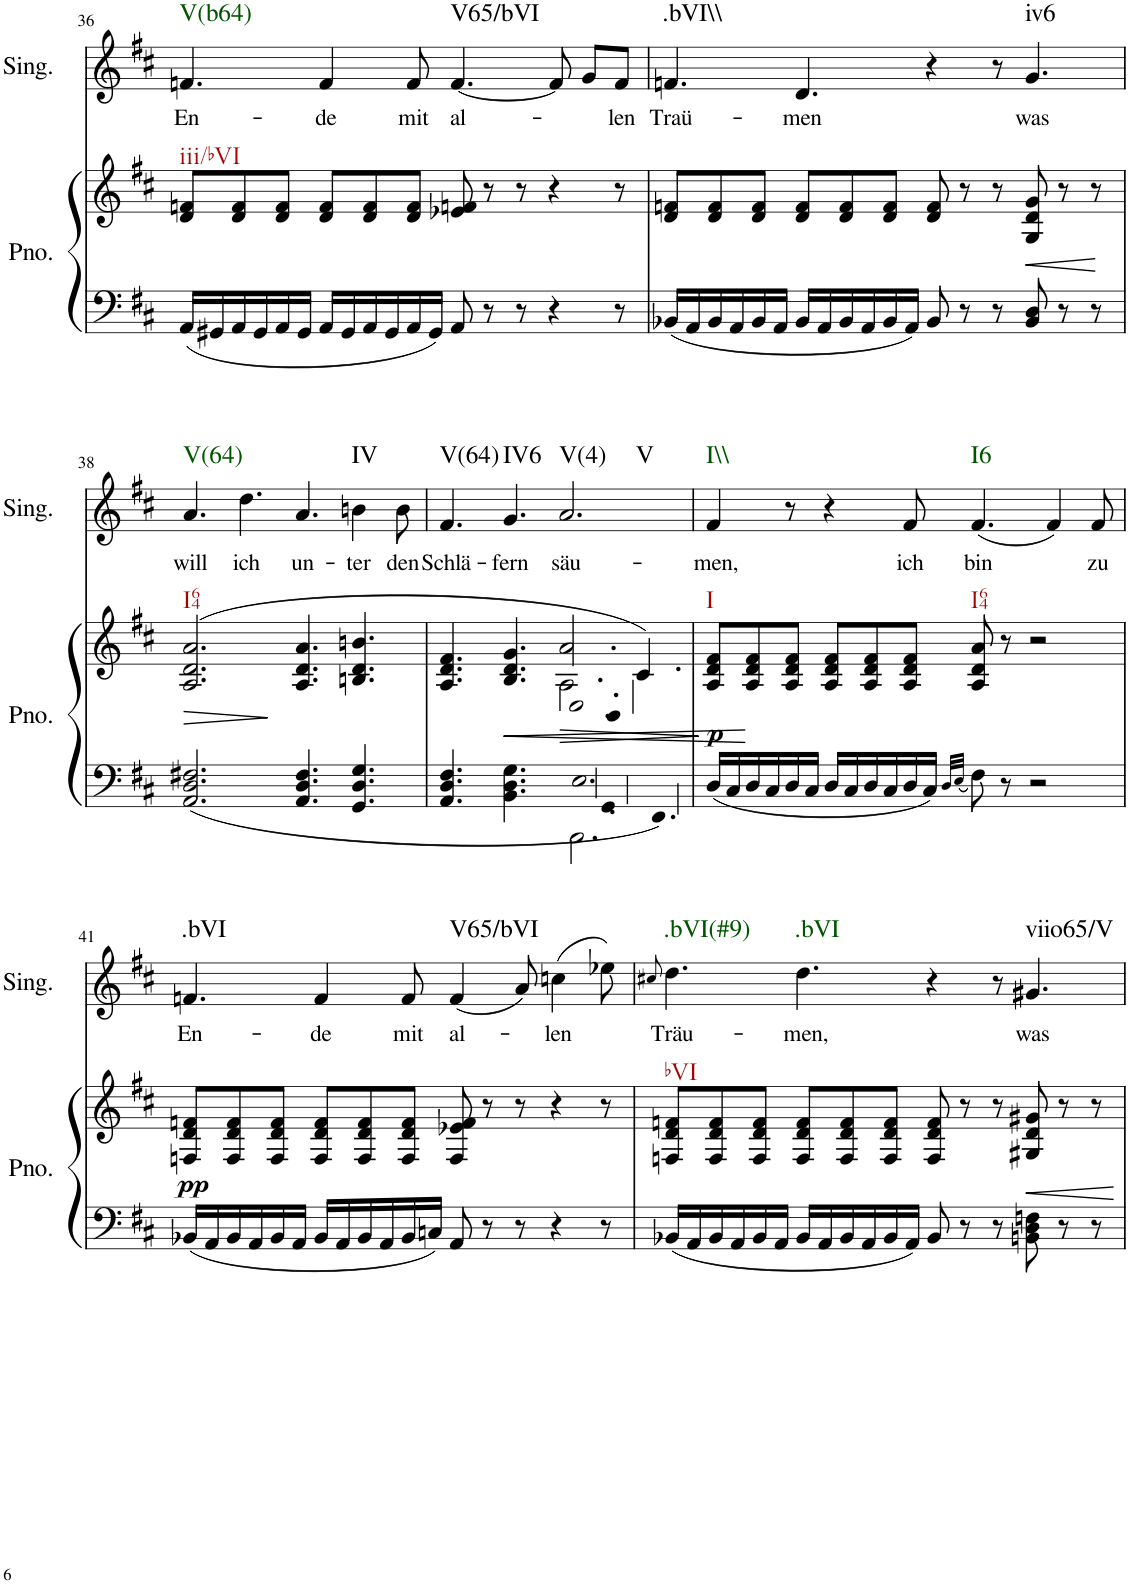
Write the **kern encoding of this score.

**kern	**kern	**dynam	**kern	**text	**harte
*part2	*part2	*part2	*part1	*part1	*part1
*staff3	*staff2	*staff2/3	*staff1	*staff1	*
*I"Pianoforte	*	*	*I"Singstimme	*	*
*I'Pno.	*	*	*I'Sing.	*	*
!!LO:PB:g=z
*clefF4	*clefG2	*	*clefG2	*	*
*k[f#c#]	*k[f#c#]	*	*k[f#c#]	*	*
*M12/8	*M12/8	*	*M12/8	*	*
=36	=36	=36	=36	=36	=36
!	!	!	!	!LO:LY:b	!LO:H:kt=V(b64)
16AA/LL	8d/ 8fn/L	.	4.fn/	En-	N
16GG#X/	.	.	.	.	.
16AA/	8d/ 8f/	.	.	.	.
16GG#/	.	.	.	.	.
16AA/	8d/ 8f/J	.	.	.	.
16GG#/JJ	.	.	.	.	.
!	!	!	!	!LO:LY:b	!
16AA/LL	8d/ 8f/L	.	4f/	-de	.
16GG#/	.	.	.	.	.
16AA/	8d/ 8f/	.	.	.	.
16GG#/	.	.	.	.	.
!	!	!	!	!LO:LY:b	!
16AA/	8d/ 8f/J	.	8f/	mit	.
16GG#/JJ	.	.	.	.	.
!	!	!	!	!LO:LY:b	!LO:H:kt=V65/bVI
8AA/	8e-X/ 8fn/	.	[4.f/	al-	N
8r	8r	.	.	.	.
8r	8r	.	.	.	.
4r	4r	.	8f/]	.	.
.	.	.	8g/L	.	.
!	!	!	!	!LO:LY:b	!
8r	8r	.	8f/J	-len	.
=37	=37	=37	=37	=37	=37
!	!	!	!	!LO:LY:b	!LO:H:kt=.bVI\\
16BB-X/LL	8d/ 8fn/L	.	4.fn/	Traü-	N
16AA/	.	.	.	.	.
16BB-/	8d/ 8f/	.	.	.	.
16AA/	.	.	.	.	.
16BB-/	8d/ 8f/J	.	.	.	.
16AA/JJ	.	.	.	.	.
!	!	!	!	!LO:LY:b	!
16BB-/LL	8d/ 8f/L	.	4.d/	-men	.
16AA/	.	.	.	.	.
16BB-/	8d/ 8f/	.	.	.	.
16AA/	.	.	.	.	.
16BB-/	8d/ 8f/J	.	.	.	.
16AA/JJ	.	.	.	.	.
8BB-/	8d/ 8f/	.	4r	.	.
8r	8r	.	.	.	.
8r	8r	.	8r	.	.
!	!	!LO:HP:b	!	!LO:LY:b	!LO:H:kt=iv6
8BB-/ 8D/	8G/ 8d/ 8g/	<	4.g/	was	N
8r	8r	[	.	.	.
8r	8r	.	.	.	.
!!LO:LB:g=z
=38	=38	=38	=38	=38	=38
!	!	!LO:HP:b	!	!LO:LY:b	!LO:H:kt=V(64)
2.AA/ 2.D/ 2.F#X/	(2.A/ 2.d/ 2.a/	>	4.a/	will	N
!	!	!	!	!LO:LY:b	!
.	.	.	4.dd\	ich	.
!	!	!	!	!LO:LY:b	!
4.AA/ 4.D/ 4.F#/	4.A/ 4.d/ 4.a/	]	4.a/	un-	.
!	!	!	!	!LO:LY:b	!LO:H:kt=IV
4.GG/ 4.D/ 4.G/	4.Bn/ 4.d/ 4.bn/	.	4bn\	-ter	N
!	!	!	!	!LO:LY:b	!
.	.	.	8b\	den	.
=39	=39	=39	=39	=39	=39
*^	*^	*	*	*	*
*	*^	*	*^	*	*	*	*
!	!	!	!	!	!	!	!	!LO:LY:b	!LO:H:kt=V(64)
4.AA/ 4.D/ 4.F#/	2.ryy	2.ryy	4.A/ 4.d/ 4.f#/	2.ryy	2.ryy	.	4.f#/	Schlä-	N
!	!	!	!	!	!	!LO:HP:b	!	!LO:LY:b	!LO:H:kt=IV6
4.BB\ 4.D\ 4.G\	.	.	4.B/ 4.d/ 4.g/	.	.	<	4.g/	-fern	N
!	!	!	!	!	!	!LO:HP:n=1:b	!	!LO:LY:b	!LO:H:n=1:kt=V(4)
!	!	!	!	!	!	!	!	!	!LO:H:n=2:kt=V
4.D/	2.E/	2.AA\	4.d/	2.e/ 2.a/	2.A\	[ >	2.a/	säu-	N N
4.C#/	.	.	4.c#/)	.	.	.	.	.	.
*v	*v	*v	*	*	*	*	*	*	*
*	*v	*v	*v	*	*	*	*
.	.	]	.	.	.
=40	=40	=40	=40	=40	=40
!	!	!LO:DY:b	!	!LO:LY:b	!LO:H:kt=I\\
16D/LL	8A/ 8d/ 8f#/L	p	4f#/	-men,	N
16C#/	.	.	.	.	.
16D/	8A/ 8d/ 8f#/	.	.	.	.
16C#/	.	.	.	.	.
16D/	8A/ 8d/ 8f#/J	.	8r	.	.
16C#/JJ	.	.	.	.	.
16D/LL	8A/ 8d/ 8f#/L	.	4r	.	.
16C#/	.	.	.	.	.
16D/	8A/ 8d/ 8f#/	.	.	.	.
16C#/	.	.	.	.	.
!	!	!	!	!LO:LY:b	!
16D/	8A/ 8d/ 8f#/J	.	8f#/	ich	.
16C#/JJ	.	.	.	.	.
32qD/LLL	.	.	.	.	.
32qE/JJJ	.	.	.	.	.
!	!	!	!	!LO:LY:b	!LO:H:kt=I6
8F#\	8A/ 8d/ 8a/	.	(4.f#/	bin	N
8r	8r	.	.	.	.
2r	2r	.	.	.	.
.	.	.	4f#/)	.	.
!	!	!	!	!LO:LY:b	!
.	.	.	8f#/	zu	.
!!LO:LB:g=z
=41	=41	=41	=41	=41	=41
!	!	!LO:DY:a=2	!	!LO:LY:b	!LO:H:kt=.bVI
16BB-X/LL	8Fn/ 8d/ 8fn/L	pp	4.fn/	En-	N
16AA/	.	.	.	.	.
16BB-/	8F/ 8d/ 8f/	.	.	.	.
16AA/	.	.	.	.	.
16BB-/	8F/ 8d/ 8f/J	.	.	.	.
16AA/JJ	.	.	.	.	.
!	!	!	!	!LO:LY:b	!
16BB-/LL	8F/ 8d/ 8f/L	.	4f/	-de	.
16AA/	.	.	.	.	.
16BB-/	8F/ 8d/ 8f/	.	.	.	.
16AA/	.	.	.	.	.
!	!	!	!	!LO:LY:b	!
16BB-/	8F/ 8d/ 8f/J	.	8f/	mit	.
16Cn/JJ	.	.	.	.	.
!	!	!	!	!LO:LY:b	!LO:H:kt=V65/bVI
8AA/	8F/ 8e-X/ 8f/	.	(4f/	al-	N
8r	8r	.	.	.	.
8r	8r	.	8a/)	.	.
!	!	!	!	!LO:LY:b	!
4r	4r	.	(4ccn\	-len	.
8r	8r	.	8ee-X\)	.	.
=42	=42	=42	=42	=42	=42
.	.	.	8qcc#X/	.	.
!	!	!	!	!LO:LY:b	!LO:H:kt=.bVI(#9)
16BB-X/LL	8Fn/ 8d/ 8fn/L	.	4.dd\	Träu-	N
16AA/	.	.	.	.	.
16BB-/	8F/ 8d/ 8f/	.	.	.	.
16AA/	.	.	.	.	.
16BB-/	8F/ 8d/ 8f/J	.	.	.	.
16AA/JJ	.	.	.	.	.
!	!	!	!	!LO:LY:b	!LO:H:kt=.bVI
16BB-/LL	8F/ 8d/ 8f/L	.	4.dd\	-men,	N
16AA/	.	.	.	.	.
16BB-/	8F/ 8d/ 8f/	.	.	.	.
16AA/	.	.	.	.	.
16BB-/	8F/ 8d/ 8f/J	.	.	.	.
16AA/JJ	.	.	.	.	.
8BB-/	8F/ 8d/ 8f/	.	4r	.	.
8r	8r	.	.	.	.
8r	8r	.	8r	.	.
!	!	!LO:HP:b	!	!LO:LY:b	!LO:H:kt=viio65/V
8BBn\ 8D\ 8Fn\	8G#X/ 8d/ 8g#X/	<	4.g#X/	was	N
8r	8r	.	.	.	.
8r	8r	.	.	.	.
.	.	[	.	.	.
=	=	=	=	=	=
*-	*-	*-	*-	*-	*-
